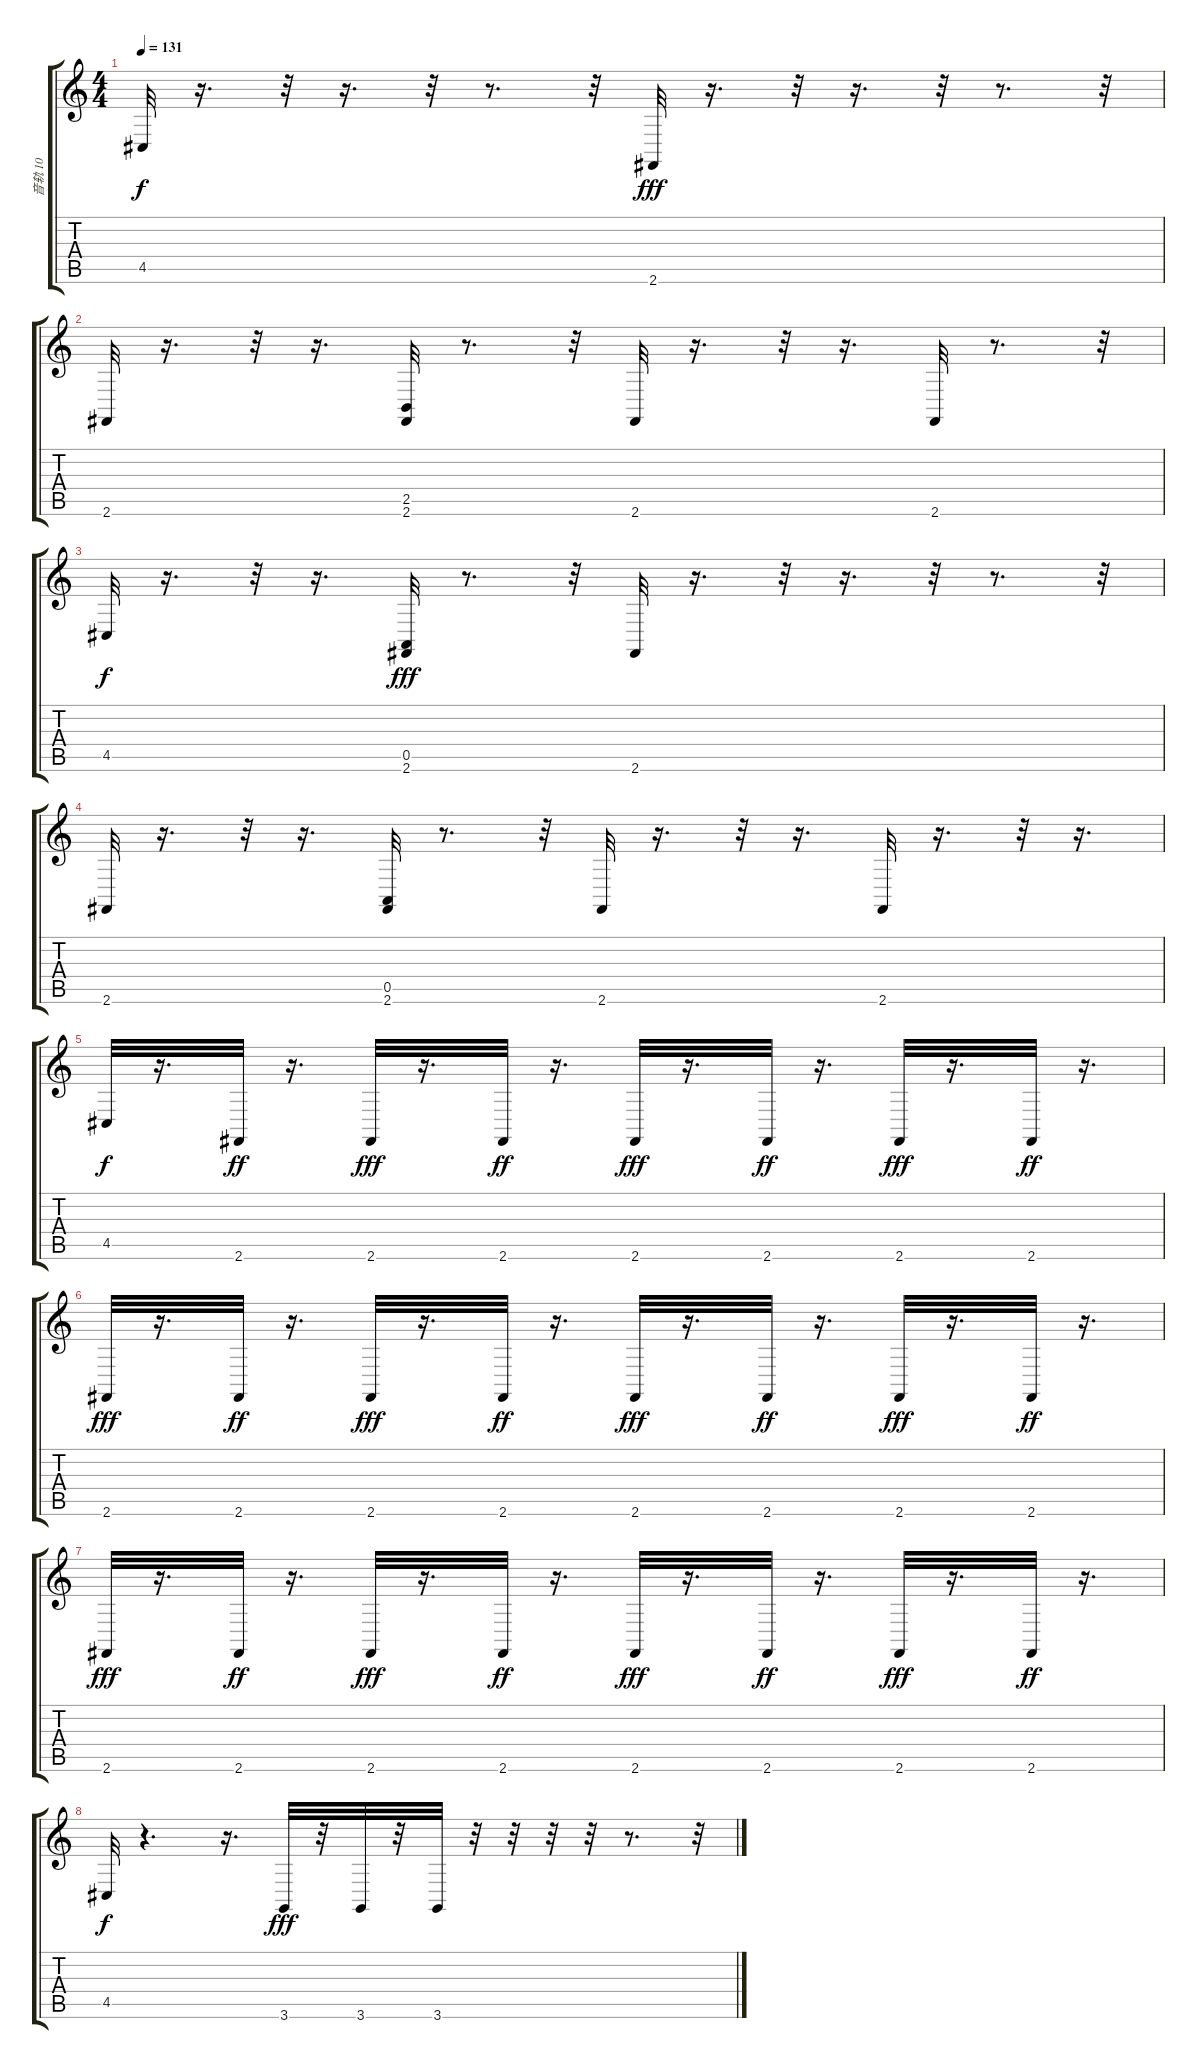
\track ("音轨 10" "音轨 10") {instrument drawbarorgan}
\staff {score tabs}
\tuning (E4 B3 G3 D3 A2 E2) {hide}
\ts (4 4)
\tempo 131
\clef g2
\ks c
4.5.32{dy f} r.16{d} r.32 r.16{d} r.32 r.8{d} r.32 2.6.32{dy fff} r.16{d} r.32 r.16{d} r.32 r.8{d} r.32 |
2.6.32 r.16{d} r.32 r.16{d} (2.5 2.6).32 r.8{d} r.32 2.6.32 r.16{d} r.32 r.16{d} 2.6.32 r.8{d} r.32 |
4.5.32{dy f} r.16{d} r.32 r.16{d} (0.5 2.6).32{dy fff} r.8{d} r.32 2.6.32 r.16{d} r.32 r.16{d} r.32 r.8{d} r.32 |
2.6.32 r.16{d} r.32 r.16{d} (0.5 2.6).32 r.8{d} r.32 2.6.32 r.16{d} r.32 r.16{d} 2.6.32 r.16{d} r.32 r.16{d} |
4.5.32{dy f} r.16{d} 2.6.32{dy ff} r.16{d} 2.6.32{dy fff} r.16{d} 2.6.32{dy ff} r.16{d} 2.6.32{dy fff} r.16{d} 2.6.32{dy ff} r.16{d} 2.6.32{dy fff} r.16{d} 2.6.32{dy ff} r.16{d} |
2.6.32{dy fff} r.16{d} 2.6.32{dy ff} r.16{d} 2.6.32{dy fff} r.16{d} 2.6.32{dy ff} r.16{d} 2.6.32{dy fff} r.16{d} 2.6.32{dy ff} r.16{d} 2.6.32{dy fff} r.16{d} 2.6.32{dy ff} r.16{d} |
2.6.32{dy fff} r.16{d} 2.6.32{dy ff} r.16{d} 2.6.32{dy fff} r.16{d} 2.6.32{dy ff} r.16{d} 2.6.32{dy fff} r.16{d} 2.6.32{dy ff} r.16{d} 2.6.32{dy fff} r.16{d} 2.6.32{dy ff} r.16{d} |
4.5.32{dy f} r.4{d} r.16{d} 3.6.32{dy fff} r.32 3.6.32 r.32 3.6.32 r.32 r.32 r.32 r.32 r.8{d} r.32
